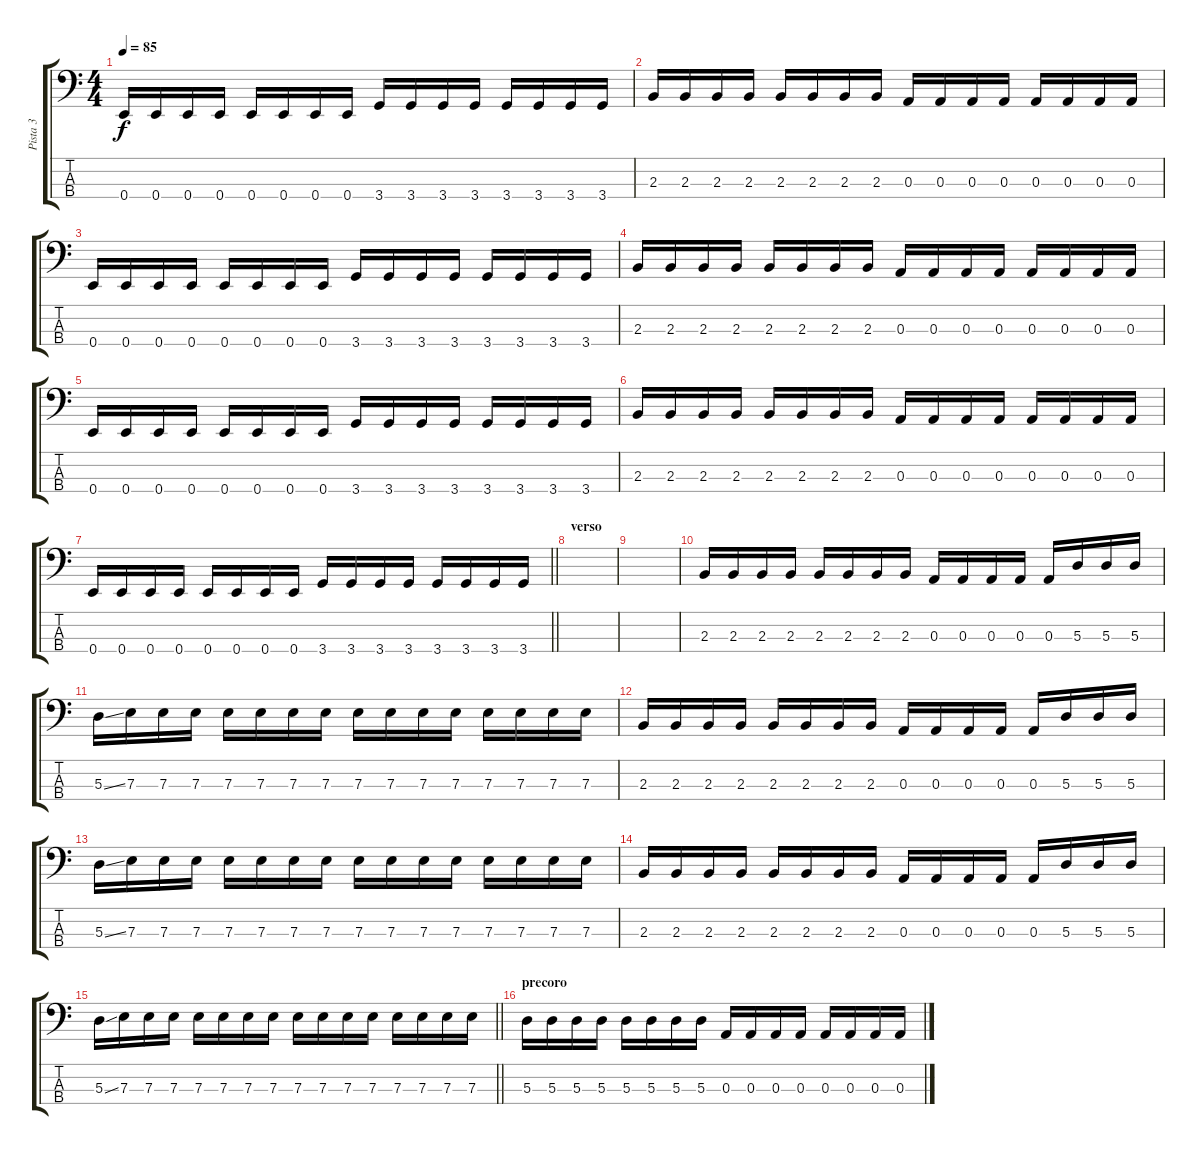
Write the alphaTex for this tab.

\track ("Pista 3" "Pista 3") {instrument electricbasspick}
\staff {score tabs}
\tuning (G2 D2 A1 E1) {hide}
\ts (4 4)
\tempo 85
\clef f4
\ks c
0.4.16{dy f} 0.4.16 0.4.16 0.4.16 0.4.16 0.4.16 0.4.16 0.4.16 3.4.16 3.4.16 3.4.16 3.4.16 3.4.16 3.4.16 3.4.16 3.4.16 |
2.3.16 2.3.16 2.3.16 2.3.16 2.3.16 2.3.16 2.3.16 2.3.16 0.3.16 0.3.16 0.3.16 0.3.16 0.3.16 0.3.16 0.3.16 0.3.16 |
0.4.16 0.4.16 0.4.16 0.4.16 0.4.16 0.4.16 0.4.16 0.4.16 3.4.16 3.4.16 3.4.16 3.4.16 3.4.16 3.4.16 3.4.16 3.4.16 |
2.3.16 2.3.16 2.3.16 2.3.16 2.3.16 2.3.16 2.3.16 2.3.16 0.3.16 0.3.16 0.3.16 0.3.16 0.3.16 0.3.16 0.3.16 0.3.16 |
0.4.16 0.4.16 0.4.16 0.4.16 0.4.16 0.4.16 0.4.16 0.4.16 3.4.16 3.4.16 3.4.16 3.4.16 3.4.16 3.4.16 3.4.16 3.4.16 |
2.3.16 2.3.16 2.3.16 2.3.16 2.3.16 2.3.16 2.3.16 2.3.16 0.3.16 0.3.16 0.3.16 0.3.16 0.3.16 0.3.16 0.3.16 0.3.16 |
\barLineRight lightlight
0.4.16 0.4.16 0.4.16 0.4.16 0.4.16 0.4.16 0.4.16 0.4.16 3.4.16 3.4.16 3.4.16 3.4.16 3.4.16 3.4.16 3.4.16 3.4.16 |
\section ("" "verso")
|
|
2.3.16 2.3.16 2.3.16 2.3.16 2.3.16 2.3.16 2.3.16 2.3.16 0.3.16 0.3.16 0.3.16 0.3.16 0.3.16 5.3.16 5.3.16 5.3.16 |
5.3{ss}.16 7.3.16 7.3.16 7.3.16 7.3.16 7.3.16 7.3.16 7.3.16 7.3.16 7.3.16 7.3.16 7.3.16 7.3.16 7.3.16 7.3.16 7.3.16 |
2.3.16 2.3.16 2.3.16 2.3.16 2.3.16 2.3.16 2.3.16 2.3.16 0.3.16 0.3.16 0.3.16 0.3.16 0.3.16 5.3.16 5.3.16 5.3.16 |
5.3{ss}.16 7.3.16 7.3.16 7.3.16 7.3.16 7.3.16 7.3.16 7.3.16 7.3.16 7.3.16 7.3.16 7.3.16 7.3.16 7.3.16 7.3.16 7.3.16 |
2.3.16 2.3.16 2.3.16 2.3.16 2.3.16 2.3.16 2.3.16 2.3.16 0.3.16 0.3.16 0.3.16 0.3.16 0.3.16 5.3.16 5.3.16 5.3.16 |
\barLineRight lightlight
5.3{ss}.16 7.3.16 7.3.16 7.3.16 7.3.16 7.3.16 7.3.16 7.3.16 7.3.16 7.3.16 7.3.16 7.3.16 7.3.16 7.3.16 7.3.16 7.3.16 |
\section ("" "precoro")
5.3.16 5.3.16 5.3.16 5.3.16 5.3.16 5.3.16 5.3.16 5.3.16 0.3.16 0.3.16 0.3.16 0.3.16 0.3.16 0.3.16 0.3.16 0.3.16
